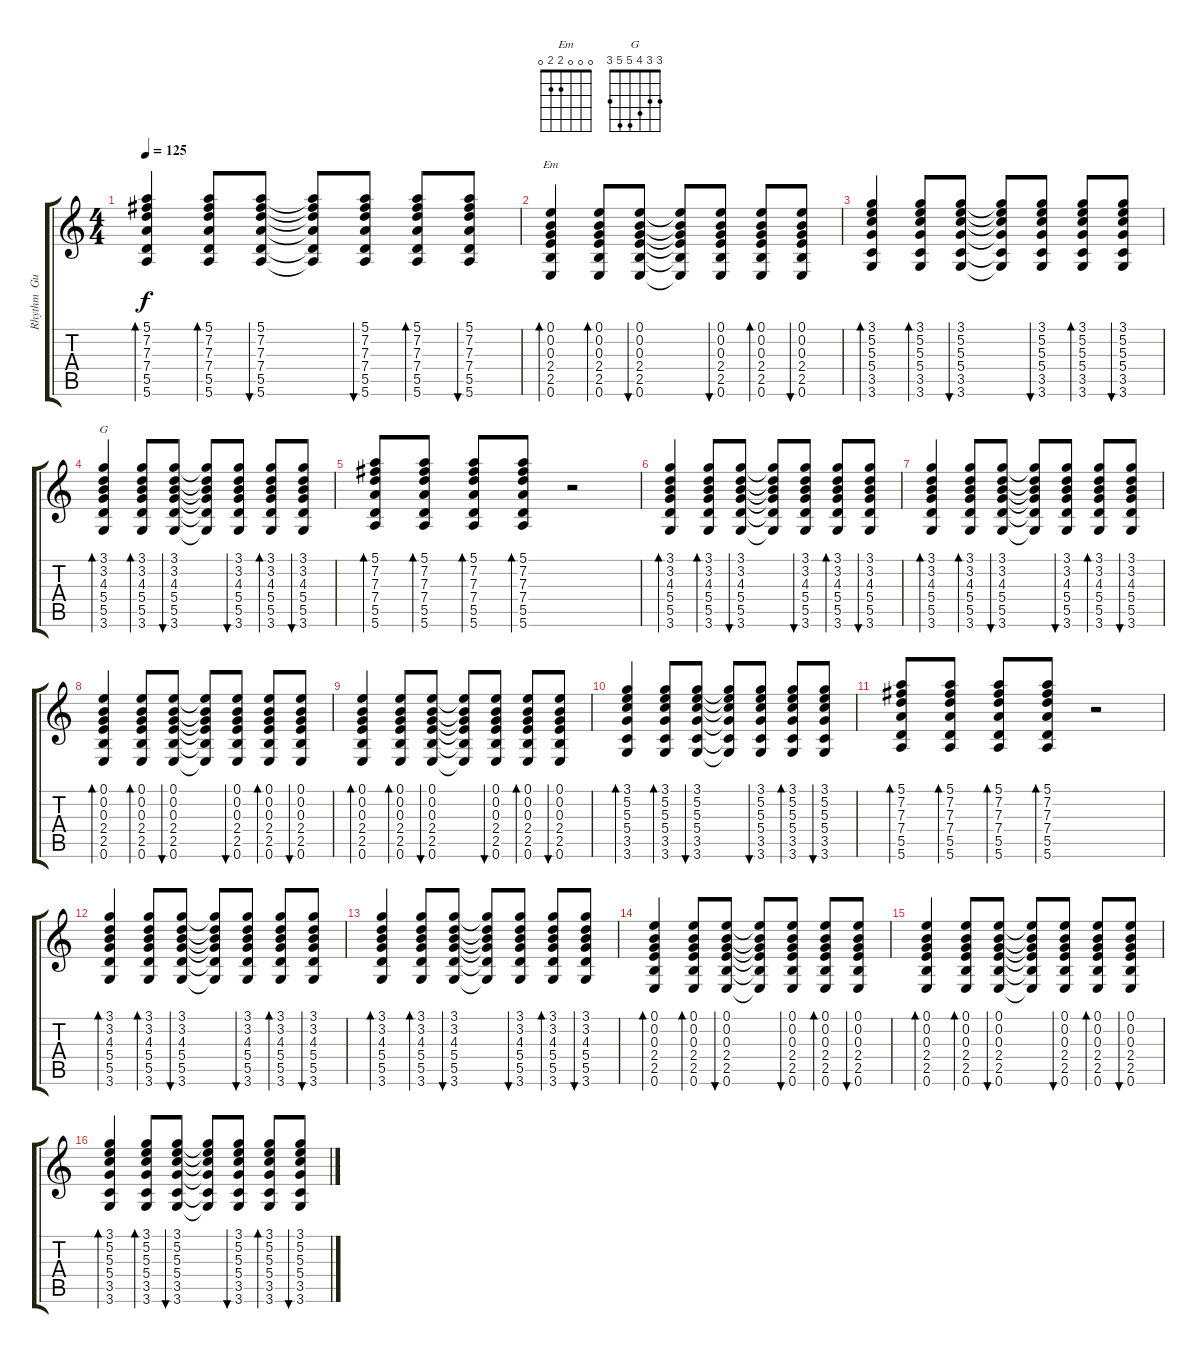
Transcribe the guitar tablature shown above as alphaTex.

\track ("Rhythm  Guitar" "Rhythm  Gu") {instrument acousticguitarsteel}
\staff {score tabs}
\tuning (E4 B3 G3 D3 A2 E2) {hide}
\chord ("Em" 0 0 0 2 2 0)
\chord ("G" 3 3 4 5 5 3)
\ts (4 4)
\tempo 125
\clef g2
\ks c
(5.1 7.2 7.3 7.4 5.5 5.6).4{bd 60 dy f} (5.1 7.2 7.3 7.4 5.5 5.6).8{bd 60} (5.1 7.2 7.3 7.4 5.5 5.6).8{bu 60} (5.1{t} 7.2{t} 7.3{t} 7.4{t} 5.5{t} 5.6{t}).8 (5.1 7.2 7.3 7.4 5.5 5.6).8{bu 60} (5.1 7.2 7.3 7.4 5.5 5.6).8{bd 60} (5.1 7.2 7.3 7.4 5.5 5.6).8{bu 60} |
(0.1 0.2 0.3 2.4 2.5 0.6).4{bd 60 ch "Em"} (0.1 0.2 0.3 2.4 2.5 0.6).8{bd 60} (0.1 0.2 0.3 2.4 2.5 0.6).8{bu 60} (0.1{t} 0.2{t} 0.3{t} 2.4{t} 2.5{t} 0.6{t}).8 (0.1 0.2 0.3 2.4 2.5 0.6).8{bu 60} (0.1 0.2 0.3 2.4 2.5 0.6).8{bd 60} (0.1 0.2 0.3 2.4 2.5 0.6).8{bu 60} |
(3.1 5.2 5.3 5.4 3.5 3.6).4{bd 60} (3.1 5.2 5.3 5.4 3.5 3.6).8{bd 60} (3.1 5.2 5.3 5.4 3.5 3.6).8{bu 60} (3.1{t} 5.2{t} 5.3{t} 5.4{t} 3.5{t} 3.6{t}).8 (3.1 5.2 5.3 5.4 3.5 3.6).8{bu 60} (3.1 5.2 5.3 5.4 3.5 3.6).8{bd 60} (3.1 5.2 5.3 5.4 3.5 3.6).8{bu 60} |
(3.1 3.2 4.3 5.4 5.5 3.6).4{bd 60 ch "G"} (3.1 3.2 4.3 5.4 5.5 3.6).8{bd 60} (3.1 3.2 4.3 5.4 5.5 3.6).8{bu 60} (3.1{t} 3.2{t} 4.3{t} 5.4{t} 5.5{t} 3.6{t}).8 (3.1 3.2 4.3 5.4 5.5 3.6).8{bu 60} (3.1 3.2 4.3 5.4 5.5 3.6).8{bd 60} (3.1 3.2 4.3 5.4 5.5 3.6).8{bu 60} |
(5.1 7.2 7.3 7.4 5.5 5.6).8{bd 60} (5.1 7.2 7.3 7.4 5.5 5.6).8{bd 60} (5.1 7.2 7.3 7.4 5.5 5.6).8{bd 60} (5.1 7.2 7.3 7.4 5.5 5.6).8{bd 60} r.2 |
(3.1 3.2 4.3 5.4 5.5 3.6).4{bd 60} (3.1 3.2 4.3 5.4 5.5 3.6).8{bd 60} (3.1 3.2 4.3 5.4 5.5 3.6).8{bu 60} (3.1{t} 3.2{t} 4.3{t} 5.4{t} 5.5{t} 3.6{t}).8 (3.1 3.2 4.3 5.4 5.5 3.6).8{bu 60} (3.1 3.2 4.3 5.4 5.5 3.6).8{bd 60} (3.1 3.2 4.3 5.4 5.5 3.6).8{bu 60} |
(3.1 3.2 4.3 5.4 5.5 3.6).4{bd 60} (3.1 3.2 4.3 5.4 5.5 3.6).8{bd 60} (3.1 3.2 4.3 5.4 5.5 3.6).8{bu 60} (3.1{t} 3.2{t} 4.3{t} 5.4{t} 5.5{t} 3.6{t}).8 (3.1 3.2 4.3 5.4 5.5 3.6).8{bu 60} (3.1 3.2 4.3 5.4 5.5 3.6).8{bd 60} (3.1 3.2 4.3 5.4 5.5 3.6).8{bu 60} |
(0.1 0.2 0.3 2.4 2.5 0.6).4{bd 60} (0.1 0.2 0.3 2.4 2.5 0.6).8{bd 60} (0.1 0.2 0.3 2.4 2.5 0.6).8{bu 60} (0.1{t} 0.2{t} 0.3{t} 2.4{t} 2.5{t} 0.6{t}).8 (0.1 0.2 0.3 2.4 2.5 0.6).8{bu 60} (0.1 0.2 0.3 2.4 2.5 0.6).8{bd 60} (0.1 0.2 0.3 2.4 2.5 0.6).8{bu 60} |
(0.1 0.2 0.3 2.4 2.5 0.6).4{bd 60} (0.1 0.2 0.3 2.4 2.5 0.6).8{bd 60} (0.1 0.2 0.3 2.4 2.5 0.6).8{bu 60} (0.1{t} 0.2{t} 0.3{t} 2.4{t} 2.5{t} 0.6{t}).8 (0.1 0.2 0.3 2.4 2.5 0.6).8{bu 60} (0.1 0.2 0.3 2.4 2.5 0.6).8{bd 60} (0.1 0.2 0.3 2.4 2.5 0.6).8{bu 60} |
(3.1 5.2 5.3 5.4 3.5 3.6).4{bd 60} (3.1 5.2 5.3 5.4 3.5 3.6).8{bd 60} (3.1 5.2 5.3 5.4 3.5 3.6).8{bu 60} (3.1{t} 5.2{t} 5.3{t} 5.4{t} 3.5{t} 3.6{t}).8 (3.1 5.2 5.3 5.4 3.5 3.6).8{bu 60} (3.1 5.2 5.3 5.4 3.5 3.6).8{bd 60} (3.1 5.2 5.3 5.4 3.5 3.6).8{bu 60} |
(5.1 7.2 7.3 7.4 5.5 5.6).8{bd 60} (5.1 7.2 7.3 7.4 5.5 5.6).8{bd 60} (5.1 7.2 7.3 7.4 5.5 5.6).8{bd 60} (5.1 7.2 7.3 7.4 5.5 5.6).8{bd 60} r.2 |
(3.1 3.2 4.3 5.4 5.5 3.6).4{bd 60} (3.1 3.2 4.3 5.4 5.5 3.6).8{bd 60} (3.1 3.2 4.3 5.4 5.5 3.6).8{bu 60} (3.1{t} 3.2{t} 4.3{t} 5.4{t} 5.5{t} 3.6{t}).8 (3.1 3.2 4.3 5.4 5.5 3.6).8{bu 60} (3.1 3.2 4.3 5.4 5.5 3.6).8{bd 60} (3.1 3.2 4.3 5.4 5.5 3.6).8{bu 60} |
(3.1 3.2 4.3 5.4 5.5 3.6).4{bd 60} (3.1 3.2 4.3 5.4 5.5 3.6).8{bd 60} (3.1 3.2 4.3 5.4 5.5 3.6).8{bu 60} (3.1{t} 3.2{t} 4.3{t} 5.4{t} 5.5{t} 3.6{t}).8 (3.1 3.2 4.3 5.4 5.5 3.6).8{bu 60} (3.1 3.2 4.3 5.4 5.5 3.6).8{bd 60} (3.1 3.2 4.3 5.4 5.5 3.6).8{bu 60} |
(0.1 0.2 0.3 2.4 2.5 0.6).4{bd 60} (0.1 0.2 0.3 2.4 2.5 0.6).8{bd 60} (0.1 0.2 0.3 2.4 2.5 0.6).8{bu 60} (0.1{t} 0.2{t} 0.3{t} 2.4{t} 2.5{t} 0.6{t}).8 (0.1 0.2 0.3 2.4 2.5 0.6).8{bu 60} (0.1 0.2 0.3 2.4 2.5 0.6).8{bd 60} (0.1 0.2 0.3 2.4 2.5 0.6).8{bu 60} |
(0.1 0.2 0.3 2.4 2.5 0.6).4{bd 60} (0.1 0.2 0.3 2.4 2.5 0.6).8{bd 60} (0.1 0.2 0.3 2.4 2.5 0.6).8{bu 60} (0.1{t} 0.2{t} 0.3{t} 2.4{t} 2.5{t} 0.6{t}).8 (0.1 0.2 0.3 2.4 2.5 0.6).8{bu 60} (0.1 0.2 0.3 2.4 2.5 0.6).8{bd 60} (0.1 0.2 0.3 2.4 2.5 0.6).8{bu 60} |
(3.1 5.2 5.3 5.4 3.5 3.6).4{bd 60} (3.1 5.2 5.3 5.4 3.5 3.6).8{bd 60} (3.1 5.2 5.3 5.4 3.5 3.6).8{bu 60} (3.1{t} 5.2{t} 5.3{t} 5.4{t} 3.5{t} 3.6{t}).8 (3.1 5.2 5.3 5.4 3.5 3.6).8{bu 60} (3.1 5.2 5.3 5.4 3.5 3.6).8{bd 60} (3.1 5.2 5.3 5.4 3.5 3.6).8{bu 60}
